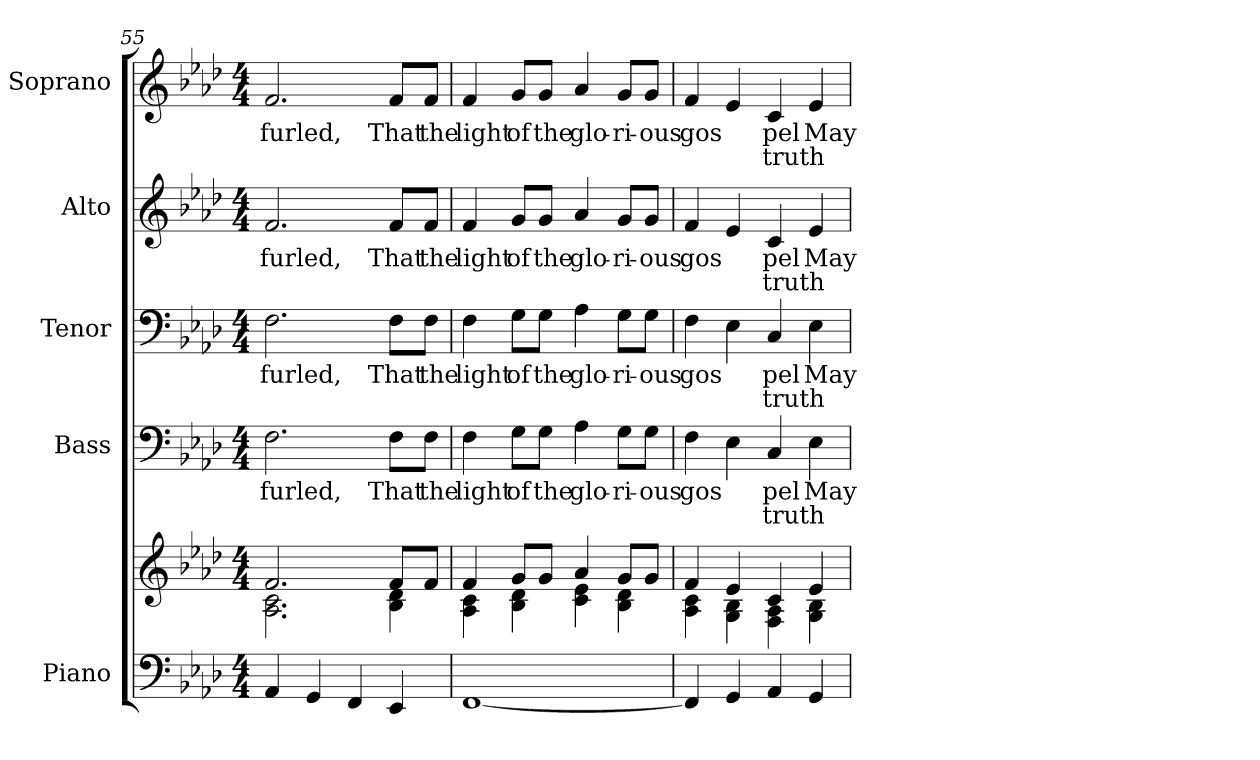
**kern	**kern	**kern	**text	**text	**kern	**text	**text	**kern	**text	**text	**kern	**text	**text
*part5	*part5	*part4	*part4	*part4	*part3	*part3	*part3	*part2	*part2	*part2	*part1	*part1	*part1
*staff6	*staff5	*staff4	*staff4	*staff4	*staff3	*staff3	*staff3	*staff2	*staff2	*staff2	*staff1	*staff1	*staff1
*I"Piano	*	*I"Bass	*	*	*I"Tenor	*	*	*I"Alto	*	*	*I"Soprano	*	*
*I'Pno.	*	*I'B.	*	*	*I'T.	*	*	*I'A.	*	*	*I'S.	*	*
!!LO:PB:g=z
*clefF4	*clefG2	*clefF4	*	*	*clefF4	*	*	*clefG2	*	*	*clefG2	*	*
*k[b-e-a-d-]	*k[b-e-a-d-]	*k[b-e-a-d-]	*	*	*k[b-e-a-d-]	*	*	*k[b-e-a-d-]	*	*	*k[b-e-a-d-]	*	*
*A-:	*A-:	*A-:	*	*	*A-:	*	*	*A-:	*	*	*A-:	*	*
*M4/4	*M4/4	*M4/4	*	*	*M4/4	*	*	*M4/4	*	*	*M4/4	*	*
=55	=55	=55	=55	=55	=55	=55	=55	=55	=55	=55	=55	=55	=55
*	*^	*	*	*	*	*	*	*	*	*	*	*	*
!	!	!	!	!LO:LY:b:color=#000000	!	!	!	!	!	!	!	!	!	!
!	!	!	!	!	!	!	!LO:LY:b:color=#000000	!	!	!	!	!	!	!
!	!	!	!	!	!	!	!	!	!	!LO:LY:b:color=#000000	!	!	!	!
!	!	!	!	!	!	!	!	!	!	!	!	!	!LO:LY:b:color=#000000	!
4AA-i/	2.fi/	2.A-i\ 2.ci	2.Fi\	-furled,	.	2.Fi\	-furled,	.	2.fi/	-furled,	.	2.fi/	-furled,	.
4GGi/	.	.	.	.	.	.	.	.	.	.	.	.	.	.
4FFi/	.	.	.	.	.	.	.	.	.	.	.	.	.	.
!	!	!	!	!LO:LY:b:color=#000000	!	!	!	!	!	!	!	!	!	!
!	!	!	!	!	!	!	!LO:LY:b:color=#000000	!	!	!	!	!	!	!
!	!	!	!	!	!	!	!	!	!	!LO:LY:b:color=#000000	!	!	!	!
!	!	!	!	!	!	!	!	!	!	!	!	!	!LO:LY:b:color=#000000	!
4EE-i/	8fi/L	4B-i\ 4d-i	8Fi\L	That	.	8Fi\L	That	.	8fi/L	That	.	8fi/L	That	.
!	!	!	!	!LO:LY:b:color=#000000	!	!	!	!	!	!	!	!	!	!
!	!	!	!	!	!	!	!LO:LY:b:color=#000000	!	!	!	!	!	!	!
!	!	!	!	!	!	!	!	!	!	!LO:LY:b:color=#000000	!	!	!	!
!	!	!	!	!	!	!	!	!	!	!	!	!	!LO:LY:b:color=#000000	!
.	8fi/J	.	8Fi\J	the	.	8Fi\J	the	.	8fi/J	the	.	8fi/J	the	.
=56	=56	=56	=56	=56	=56	=56	=56	=56	=56	=56	=56	=56	=56	=56
!	!	!	!	!LO:LY:b:color=#000000	!	!	!	!	!	!	!	!	!	!
!	!	!	!	!	!	!	!LO:LY:b:color=#000000	!	!	!	!	!	!	!
!	!	!	!	!	!	!	!	!	!	!LO:LY:b:color=#000000	!	!	!	!
!	!	!	!	!	!	!	!	!	!	!	!	!	!LO:LY:b:color=#000000	!
[<1FFi	4fi/	4A-i\ 4ci	4Fi\	light	.	4Fi\	light	.	4fi/	light	.	4fi/	light	.
!	!	!	!	!LO:LY:b:color=#000000	!	!	!	!	!	!	!	!	!	!
!	!	!	!	!	!	!	!LO:LY:b:color=#000000	!	!	!	!	!	!	!
!	!	!	!	!	!	!	!	!	!	!LO:LY:b:color=#000000	!	!	!	!
!	!	!	!	!	!	!	!	!	!	!	!	!	!LO:LY:b:color=#000000	!
.	8gi/L	4B-i\ 4d-i	8Gi\L	of	.	8Gi\L	of	.	8gi/L	of	.	8gi/L	of	.
!	!	!	!	!LO:LY:b:color=#000000	!	!	!	!	!	!	!	!	!	!
!	!	!	!	!	!	!	!LO:LY:b:color=#000000	!	!	!	!	!	!	!
!	!	!	!	!	!	!	!	!	!	!LO:LY:b:color=#000000	!	!	!	!
!	!	!	!	!	!	!	!	!	!	!	!	!	!LO:LY:b:color=#000000	!
.	8gi/J	.	8Gi\J	the	.	8Gi\J	the	.	8gi/J	the	.	8gi/J	the	.
!	!	!	!	!LO:LY:b:color=#000000	!	!	!	!	!	!	!	!	!	!
!	!	!	!	!	!	!	!LO:LY:b:color=#000000	!	!	!	!	!	!	!
!	!	!	!	!	!	!	!	!	!	!LO:LY:b:color=#000000	!	!	!	!
!	!	!	!	!	!	!	!	!	!	!	!	!	!LO:LY:b:color=#000000	!
.	4a-i/	4ci\ 4e-i	4A-i\	glo-	.	4A-i\	glo-	.	4a-i/	glo-	.	4a-i/	glo-	.
!	!	!	!	!LO:LY:b:color=#000000	!	!	!	!	!	!	!	!	!	!
!	!	!	!	!	!	!	!LO:LY:b:color=#000000	!	!	!	!	!	!	!
!	!	!	!	!	!	!	!	!	!	!LO:LY:b:color=#000000	!	!	!	!
!	!	!	!	!	!	!	!	!	!	!	!	!	!LO:LY:b:color=#000000	!
.	8gi/L	4B-i\ 4d-i	8Gi\L	-ri-	.	8Gi\L	-ri-	.	8gi/L	-ri-	.	8gi/L	-ri-	.
!	!	!	!	!LO:LY:b:color=#000000	!	!	!	!	!	!	!	!	!	!
!	!	!	!	!	!	!	!LO:LY:b:color=#000000	!	!	!	!	!	!	!
!	!	!	!	!	!	!	!	!	!	!LO:LY:b:color=#000000	!	!	!	!
!	!	!	!	!	!	!	!	!	!	!	!	!	!LO:LY:b:color=#000000	!
.	8gi/J	.	8Gi\J	-ous	.	8Gi\J	-ous	.	8gi/J	-ous	.	8gi/J	-ous	.
!!LO:PB:g=z
=57	=57	=57	=57	=57	=57	=57	=57	=57	=57	=57	=57	=57	=57	=57
!	!	!	!	!LO:LY:b:color=#000000	!	!	!	!	!	!	!	!	!	!
!	!	!	!	!	!	!	!LO:LY:b:color=#000000	!	!	!	!	!	!	!
!	!	!	!	!	!	!	!	!	!	!LO:LY:b:color=#000000	!	!	!	!
!	!	!	!	!	!	!	!	!	!	!	!	!	!LO:LY:b:color=#000000	!
4FFi/]	4fi/	4A-i\ 4ci	4Fi\	gos	.	4Fi\	gos	.	4fi/	gos	.	4fi/	gos	.
4GGi/	4e-i/	4Gi\ 4B-i	4E-i\	.	.	4E-i\	.	.	4e-i/	.	.	4e-i/	.	.
!	!	!	!	!LO:LY:b:color=#000000	!LO:LY:b:color=#000000	!	!	!	!	!	!	!	!	!
!	!	!	!	!	!	!	!LO:LY:b:color=#000000	!LO:LY:b:color=#000000	!	!	!	!	!	!
!	!	!	!	!	!	!	!	!	!	!LO:LY:b:color=#000000	!LO:LY:b:color=#000000	!	!	!
!	!	!	!	!	!	!	!	!	!	!	!	!	!LO:LY:b:color=#000000	!LO:LY:b:color=#000000
4AA-i/	4ci/	4Fi\ 4A-i	4Ci/	pel	truth	4Ci/	pel	truth	4ci/	pel	truth	4ci/	pel	truth
!	!	!	!	!LO:LY:b:color=#000000	!	!	!	!	!	!	!	!	!	!
!	!	!	!	!	!	!	!LO:LY:b:color=#000000	!	!	!	!	!	!	!
!	!	!	!	!	!	!	!	!	!	!LO:LY:b:color=#000000	!	!	!	!
!	!	!	!	!	!	!	!	!	!	!	!	!	!LO:LY:b:color=#000000	!
4GGi/	4e-i/	4Gi\ 4B-i	4E-i\	May	.	4E-i\	May	.	4e-i/	May	.	4e-i/	May	.
*	*v	*v	*	*	*	*	*	*	*	*	*	*	*	*
=	=	=	=	=	=	=	=	=	=	=	=	=	=
*-	*-	*-	*-	*-	*-	*-	*-	*-	*-	*-	*-	*-	*-
